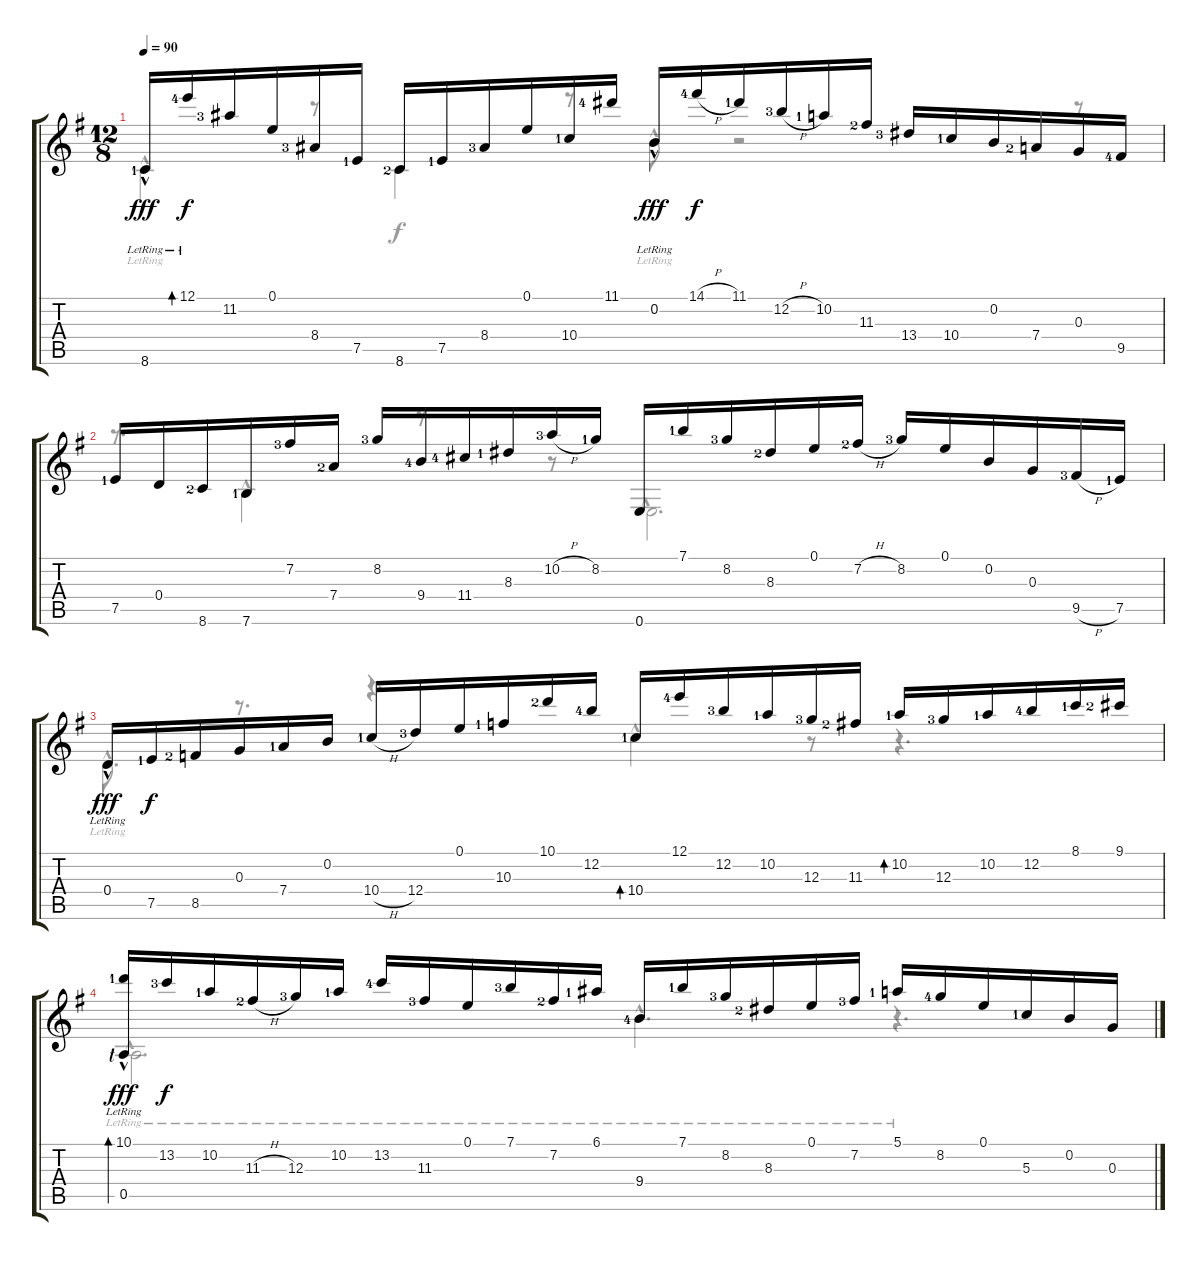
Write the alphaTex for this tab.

\track "" {instrument acousticguitarnylon}
\staff {score tabs}
\tuning (E4 B3 G3 D3 A2 E2) {hide}
\voice
\ts (12 8)
\tempo 90
\clef g2
\ks eminor
8.6{hac lr lf 2}.16{dy fff} 12.1{lr lf 5}.16{bd 480 dy f} 11.2{lf 4}.16 0.1.16 8.4{lf 4}.16 7.5{lf 2}.16 8.6{lf 3}.16 7.5{lf 2}.16 8.4{lf 4}.16 0.1.16 10.4{lf 2}.16 11.1{lf 5}.16 0.2{hac lr}.16{dy fff} 14.1{h lf 5}.16{dy f} 11.1{lf 2}.16 12.2{h lf 4}.16 10.2{lf 2}.16 11.3{lf 3}.16 13.4{lf 4}.16 10.4{lf 2}.16 0.2.16 7.4{lf 3}.16 0.3.16 9.5{lf 5}.16 |
7.5{lf 2}.16 0.4.16 8.6{lf 3}.16 7.6{lf 2}.16 7.2{lf 4}.16 7.4{lf 3}.16 8.2{lf 4}.16 9.4{lf 5}.16 11.4{lf 5}.16 8.3{lf 2}.16 10.2{h lf 4}.16 8.2{lf 2}.16 0.6.16 7.1{lf 2}.16 8.2{lf 4}.16 8.3{lf 3}.16 0.1.16 7.2{h lf 3}.16 8.2{lf 4}.16 0.1.16 0.2.16 0.3.16 9.5{h lf 4}.16 7.5{lf 2}.16 |
0.4{hac lr}.16{dy fff} 7.5{lf 2}.16{dy f} 8.5{lf 3}.16 0.3.16 7.4{lf 2}.16 0.2.16 10.4{h lf 2}.16 12.4{lf 4}.16 0.1.16 10.3{lf 2}.16 10.1{lf 3}.16 12.2{lf 5}.16 10.4{lf 2}.16{bd 480} 12.1{lf 5}.16 12.2{lf 4}.16 10.2{lf 2}.16 12.3{lf 4}.16 11.3{lf 3}.16 10.2{lf 2}.16{bd 480} 12.3{lf 4}.16 10.2{lf 2}.16 12.2{lf 5}.16 8.1{lf 2}.16 9.1{lf 3}.16 |
(10.1{lf 2} 0.5{hac lr lf 1}).16{bd 480 dy fff} 13.2{lf 4}.16{dy f} 10.2{lf 2}.16 11.3{h lf 3}.16 12.3{lf 4}.16 10.2{lf 2}.16 13.2{lf 5}.16 11.3{lf 4}.16 0.1.16 7.1{lf 4}.16 7.2{lf 3}.16 6.1{lf 2}.16 9.4{lf 5}.16 7.1{lf 2}.16 8.2{lf 4}.16 8.3{lf 3}.16 0.1.16 7.2{lf 4}.16 5.1{lf 2}.16 8.2{lf 5}.16 0.1.16 5.3{lf 2}.16 0.2.16 0.3.16
\voice
\clef g2
\ottava regular
\simile none
\ks eminor
8.6{hac lr}.4{dy fff} r.8 8.6.4{dy f} r.8 0.2{hac lr}.8{dy fff} r.2 r.8 |
r.8{d} 7.6{hac}.4 r.8{d} r.8 0.6{hac}.2{d} |
0.4{hac lr}.8{d} r.8{d} r.4{d} 10.4{hac}.4 r.8 r.4{d} |
0.5{hac lr}.2{d} 9.4{hac lr}.4{d} r.4{d}
